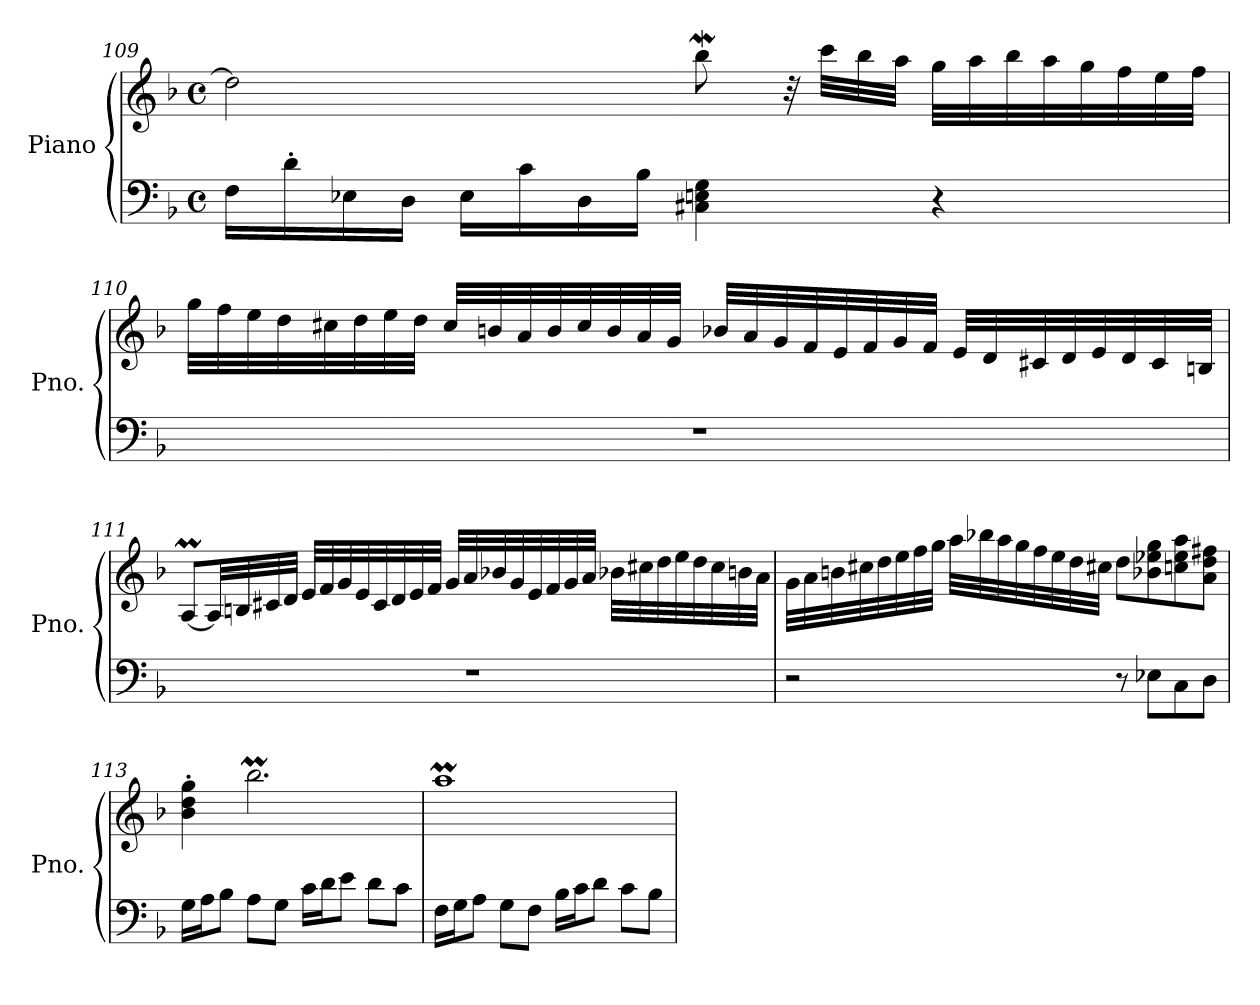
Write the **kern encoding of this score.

**kern	**kern
*part1	*part1
*staff2	*staff1
*I"Piano	*
*I'Pno.	*
*clefF4	*clefG2
*k[b-]	*k[b-]
*M4/4	*M4/4
*met(c)	*met(c)
=109	=109
16F\LL	2dd\]
16d'\	.
16E-X\	.
16D\JJ	.
16E-\LL	.
16c\	.
16D\	.
16B-\JJ	.
4C#X\ 4En\ 4G\	8bb-w\
.	32r
.	32ccc\LLL
.	32bb-\
.	32aa\JJJ
4r	32gg\LLL
.	32aa\
.	32bb-\
.	32aa\
.	32gg\
.	32ff\
.	32ee\
.	32ff\JJJ
=110	=110
1r	32gg\LLL
.	32ff\
.	32ee\
.	32dd\
.	32cc#X\
.	32dd\
.	32ee\
.	32dd\JJJ
.	32cc#/LLL
.	32bn/
.	32a/
.	32b/
.	32cc#/
.	32b/
.	32a/
.	32g/JJJ
.	32b-X/LLL
.	32a/
.	32g/
.	32f/
.	32e/
.	32f/
.	32g/
.	32f/JJJ
.	32e/LLL
.	32d/
.	32c#X/
.	32d/
.	32e/
.	32d/
.	32c#/
.	32Bn/JJJ
=111	=111
1r	[8Am/L
.	32A/LL]
.	32Bn/
.	32c#X/
.	32d/JJJ
.	32e/LLL
.	32f/
.	32g/
.	32e/
.	32c#/
.	32d/
.	32e/
.	32f/JJJ
.	32g/LLL
.	32a/
.	32b-X/
.	32g/
.	32e/
.	32f/
.	32g/
.	32a/JJJ
.	32b-X\LLL
.	32cc#X\
.	32dd\
.	32ee\
.	32dd\
.	32cc#\
.	32bn\
.	32a\JJJ
=112	=112
2r	32g\LLL
.	32a\
.	32bn\
.	32cc#X\
.	32dd\
.	32ee\
.	32ff\
.	32gg\JJJ
.	32aa\LLL
.	32bb-X\
.	32aa\
.	32gg\
.	32ff\
.	32ee\
.	32dd\
.	32cc#X\JJJ
8r	8dd\L
8E-X\L	8b-X\ 8ee-X\ 8gg\
8C\	8ccn\ 8ee-\ 8aa\
8D\J	8a\ 8dd\ 8ff#X\J
=113	=113
16G\LL	4b-\' 4dd\' 4gg\'
16A\J	.
8B-\J	.
8A\L	2.bb-M\
8G\J	.
16c\LL	.
16d\J	.
8e\J	.
8d\L	.
8c\J	.
=114	=114
16F\LL	1aam
16G\J	.
8A\J	.
8G\L	.
8F\J	.
16B-\LL	.
16c\J	.
8d\J	.
8c\L	.
8B-\J	.
=	=
*-	*-
